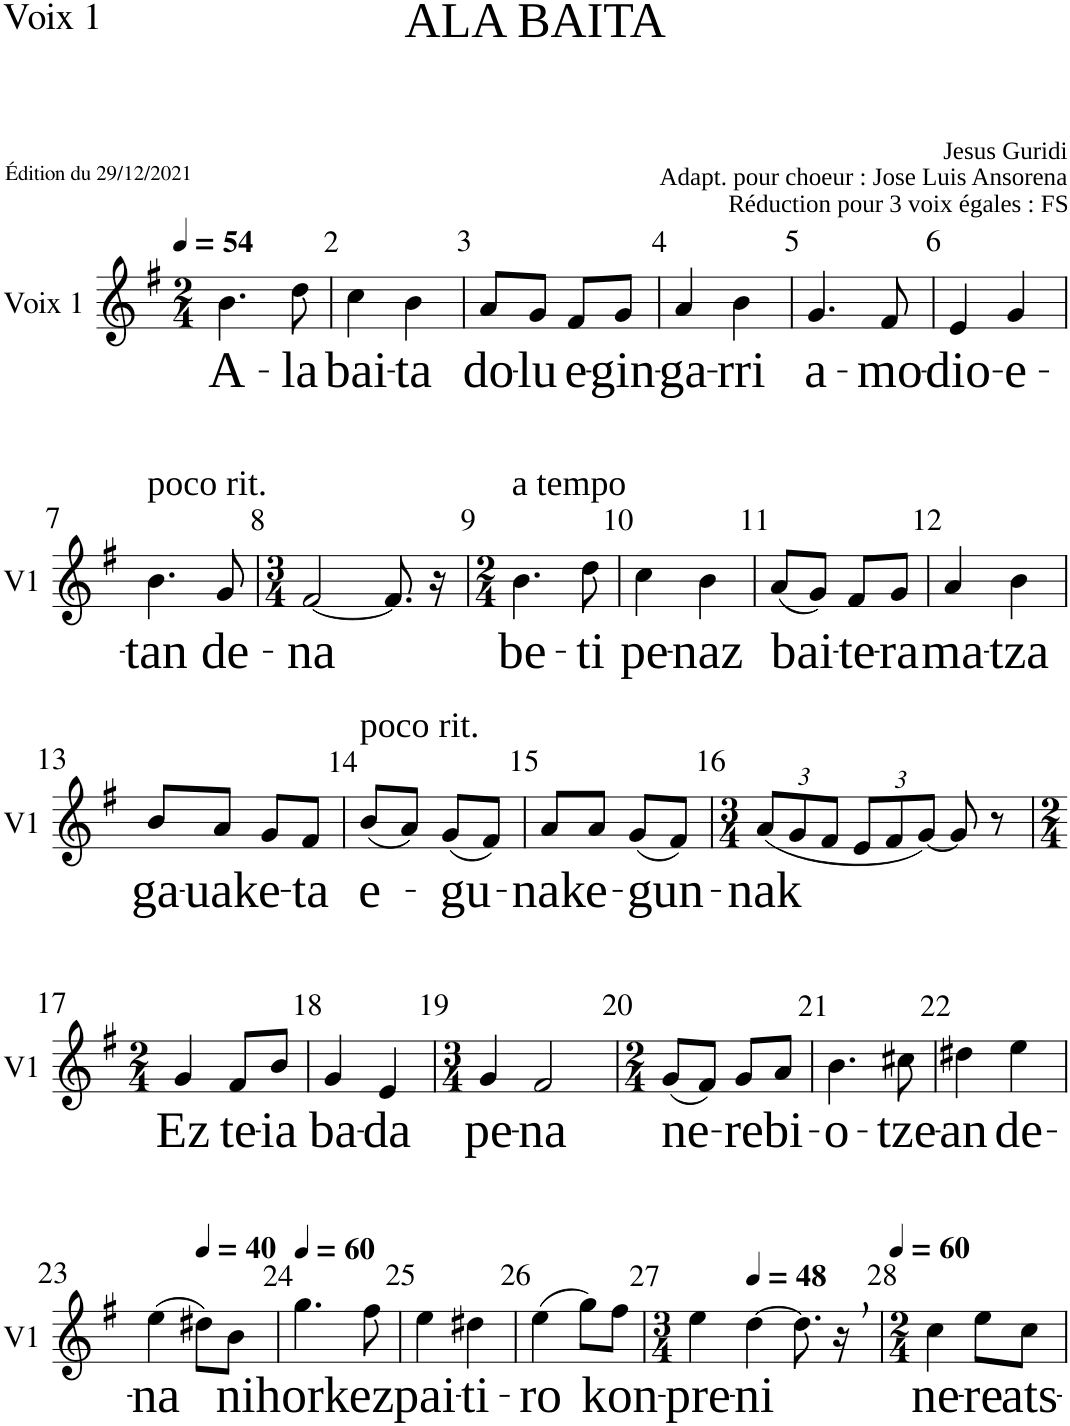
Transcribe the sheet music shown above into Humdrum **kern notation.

**kern	**text
*part1	*part1
*staff1	*staff1
*I"Voix 1	*
*I'V1	*
*clefG2	*
*k[f#]	*
*M2/4	*
*MM54	*
=1	=1
!	!LO:LY:b
4.b\	A-
!	!LO:LY:b
8dd\	-la
=2	=2
!	!LO:LY:b
4cc\	bai-
!	!LO:LY:b
4b\	-ta
=3	=3
!	!LO:LY:b
8a/L	do-
!	!LO:LY:b
8g/J	-lu
!	!LO:LY:b
8f#/L	e-
!	!LO:LY:b
8g/J	-gin-
=4	=4
!	!LO:LY:b
4a/	-ga-
!	!LO:LY:b
4b\	-rri
=5	=5
!	!LO:LY:b
4.g/	a-
!	!LO:LY:b
8f#/	-mo-
=6	=6
!	!LO:LY:b
4e/	-dio-
!	!LO:LY:b
4g/	-e-
!!LO:LB:g=z
=7	=7
!LO:TX:a:t=poco rit.	!
!	!LO:LY:b
4.b\	-tan
!	!LO:LY:b
8g/	de-
=8	=8
*M3/4	*
!	!LO:LY:b
[2f#/	-na
8.f#/]	.
16r	.
=9	=9
*M2/4	*
!LO:TX:a:t=a tempo	!
!	!LO:LY:b
4.b\	be-
!	!LO:LY:b
8dd\	-ti
=10	=10
!	!LO:LY:b
4cc\	pe-
!	!LO:LY:b
4b\	-naz
=11	=11
!	!LO:LY:b
(8a/L	bai-
8g/J)	.
!	!LO:LY:b
8f#/L	-te-
!	!LO:LY:b
8g/J	-ra
=12	=12
!	!LO:LY:b
4a/	-ma-
!	!LO:LY:b
4b\	-tza
!!LO:LB:g=z
=13	=13
!	!LO:LY:b
8b/L	ga-
!	!LO:LY:b
8a/J	-uak
!	!LO:LY:b
8g/L	e-
!	!LO:LY:b
8f#/J	-ta
=14	=14
!LO:TX:a:t=poco rit.	!
!	!LO:LY:b
(8b/L	e-
8a/J)	.
!	!LO:LY:b
(8g/L	-gu-
8f#/J)	.
=15	=15
!	!LO:LY:b
8a/L	-nak
!	!LO:LY:b
8a/J	e-
!	!LO:LY:b
(8g/L	-gun-
8f#/J)	.
=16	=16
*M3/4	*
*Xbrackettup	*
!	!LO:LY:b
(12a/L	-nak
12g/	.
12f#/J	.
12e/L	.
12f#/	.
[12g/J)	.
8g/]	.
8r	.
!!LO:LB:g=z
=17	=17
*M2/4	*
!	!LO:LY:b
4g/	Ez
!	!LO:LY:b
8f#/L	te-
!	!LO:LY:b
8b/J	-ia
=18	=18
!	!LO:LY:b
4g/	ba-
!	!LO:LY:b
4e/	-da
=19	=19
*M3/4	*
!	!LO:LY:b
4g/	pe-
!	!LO:LY:b
2f#/	-na
=20	=20
*M2/4	*
!	!LO:LY:b
(8g/L	ne-
8f#/J)	.
!	!LO:LY:b
8g/L	-re
!	!LO:LY:b
8a/J	bi-
=21	=21
!	!LO:LY:b
4.b\	-o-
!	!LO:LY:b
8cc#X\	-tze-
=22	=22
!	!LO:LY:b
4dd#X\	-an
!	!LO:LY:b
4ee\	de-
!!LO:LB:g=z
=23	=23
!	!LO:LY:b
(4ee\	-na
*MM40	*
8dd#X\L)	.
!	!LO:LY:b
8b\J	ni
=24	=24
*MM60	*
!	!LO:LY:b
4.gg\	hork
!	!LO:LY:b
8ff#\	ez
=25	=25
!	!LO:LY:b
4ee\	pai-
!	!LO:LY:b
4dd#X\	-ti-
=26	=26
!	!LO:LY:b
(4ee\	-ro
8gg\L)	.
!	!LO:LY:b
8ff#\J	kon-
=27	=27
*M3/4	*
!	!LO:LY:b
4ee\	-pre-
*MM48	*
!	!LO:LY:b
[4dd\	-ni
8.dd\]	.
16r	.
=28	=28
*M2/4	*
*MM60	*
!	!LO:LY:b
4cc\	ne-
!	!LO:LY:b
8ee\L	-re
!	!LO:LY:b
8cc\J	ats-
=	=
*-	*-
